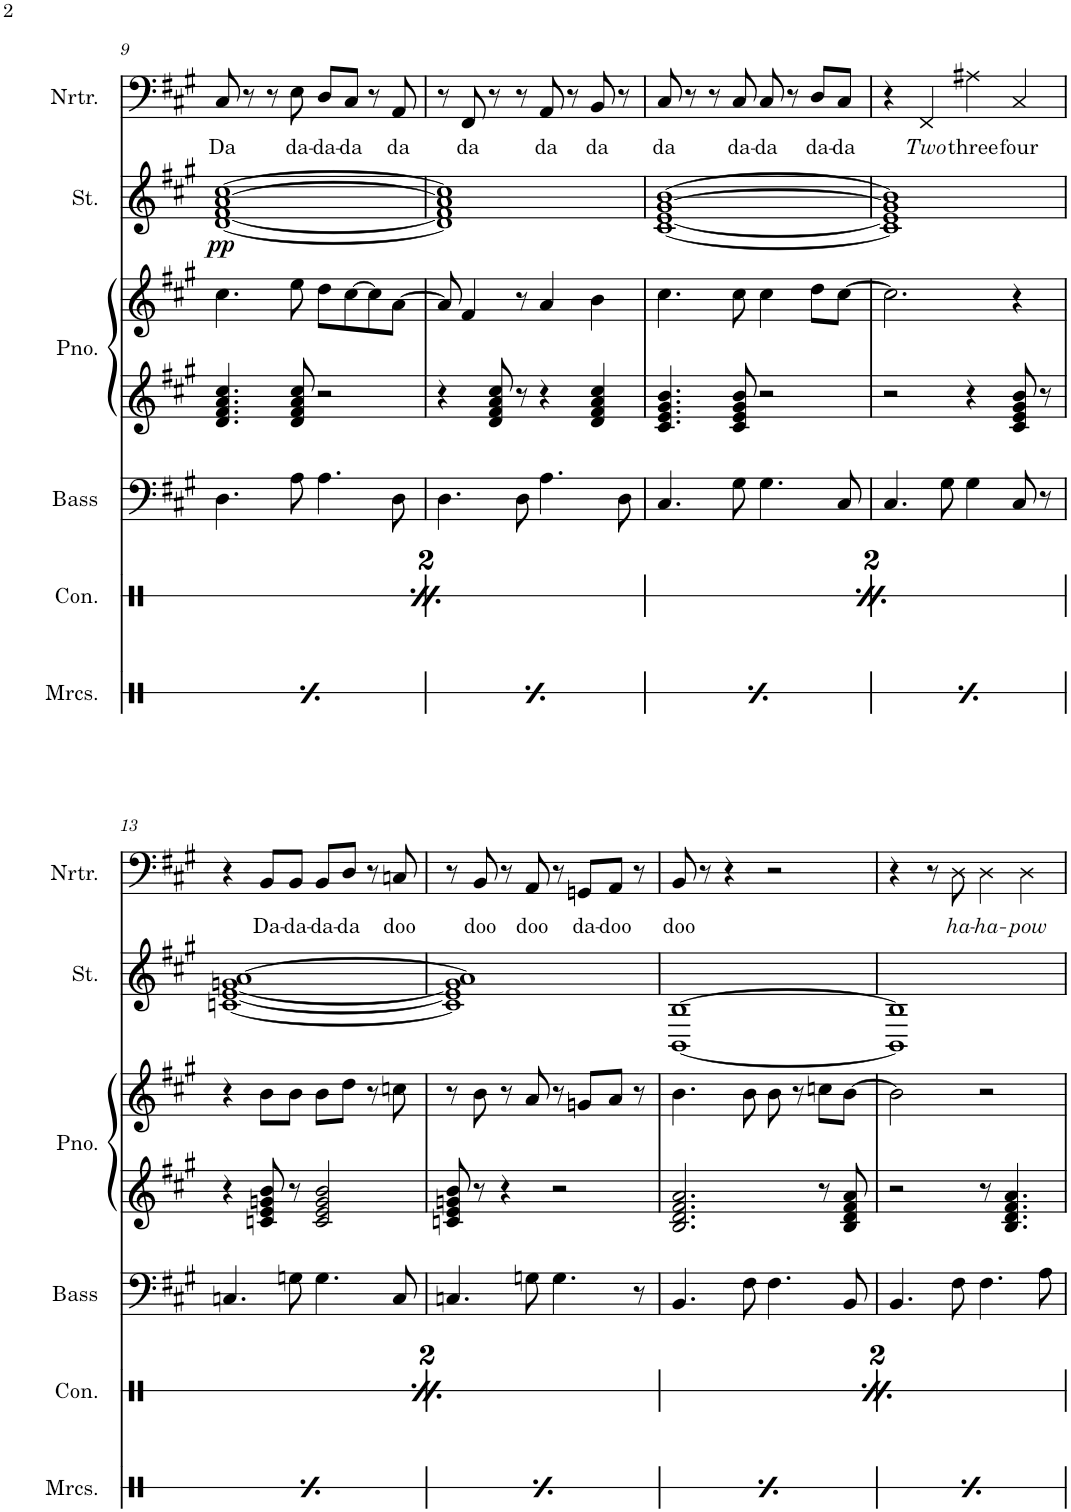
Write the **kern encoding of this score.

**kern	**dynam	**kern	**dynam	**kern	**kern	**kern	**kern	**dynam	**kern	**text
*part6	*part6	*part5	*part5	*part4	*part3	*part3	*part2	*part2	*part1	*part1
*staff7	*staff7	*staff6	*staff6	*staff5	*staff4	*staff3	*staff2	*staff2	*staff1	*staff1
*I"Those Maracas	*	*I"Congas	*	*I"Acoustic Bass	*I"Piano	*	*I"Strings	*	*I"Narrator	*
*I'Mrcs.	*	*I'Con.	*	*I'Bass	*I'Pno.	*	*I'St.	*	*I'Nrtr.	*
!!LO:PB:g=z
*clefX	*	*clefX	*	*clefF4	*clefG2	*clefG2	*clefG2	*	*clefF4	*
*	*	*	*	*Trd7c12	*	*	*	*	*	*
*k[]	*	*k[]	*	*k[f#c#g#]	*k[f#c#g#]	*k[f#c#g#]	*k[f#c#g#]	*	*k[f#c#g#]	*
*M4/4	*	*M4/4	*	*M4/4	*M4/4	*M4/4	*M4/4	*	*M4/4	*
=9	=9	=9	=9	=9	=9	=9	=9	=9	=9	=9
!	!	!LO:TX:a:t=Drums/maracas repeat for entire song, and would be hidden if MS4 wasn't MS4.	!	!	!	!	!	!	!	!
!	!LO:DY:b	!	!LO:DY:b	!	!	!	!	!LO:DY:b	!	!LO:LY:b
8Re^\L	mp	4Re/	mp	4.D\	4.d/ 4.f#/ 4.a/ 4.cc#/	4.cc#\	[1d [1f# [1a [1cc#	pp	8C#/	Da
8Re\	.	.	.	.	.	.	.	.	8r	.
8Re^\	.	4Rd/	.	.	.	.	.	.	8r	.
!	!	!	!	!	!	!	!	!	!	!LO:LY:b
8Re\J	.	.	.	8A\	8d/ 8f#/ 8a/ 8cc#/	8ee\	.	.	8E\	da-
!	!	!	!	!	!	!	!	!	!	!LO:LY:b
8Re^\L	.	8Rf/L	.	4.A\	2r	8dd\L	.	.	8D/L	-da-
!	!	!	!	!	!	!	!	!	!	!LO:LY:b
8Re\	.	8Rd/J	.	.	.	[8cc#\	.	.	8C#/J	-da
8Re^\	.	8r	.	.	.	8cc#\]	.	.	8r	.
!	!	!	!	!	!	!	!	!	!	!LO:LY:b
8Re\J	.	8Re/	.	8D\	.	[8a\J	.	.	8AA/	da
=10	=10	=10	=10	=10	=10	=10	=10	=10	=10	=10
!	!LO:DY:b	!	!	!	!	!	!	!	!	!
8Re^\L	mp	8Rf/L	.	4.D\	4r	8a/]	1d] 1f#] 1a] 1cc#]	.	8r	.
!	!	!	!	!	!	!	!	!	!	!LO:LY:b
8Re\	.	8Rd/J	.	.	.	4f#/	.	.	8FF#/	da
8Re^\	.	8r	.	.	8d/ 8f#/ 8a/ 8cc#/	.	.	.	8r	.
8Re\J	.	8Re/	.	8D\	8r	8r	.	.	8r	.
!	!	!	!	!	!	!	!	!	!	!LO:LY:b
8Re^\L	.	8r	.	4.A\	4r	4a/	.	.	8AA/	da
8Re\	.	8Re/L	.	.	.	.	.	.	8r	.
!	!	!	!	!	!	!	!	!	!	!LO:LY:b
8Re^\	.	8Rf/J	.	.	4d/ 4f#/ 4a/ 4cc#/	4b\	.	.	8BB/	da
8Re\J	.	8r	.	8D\	.	.	.	.	8r	.
=11	=11	=11	=11	=11	=11	=11	=11	=11	=11	=11
!	!	!LO:TX:a:t=Drums/maracas repeat for entire song, and would be hidden if MS4 wasn't MS4.	!	!	!	!	!	!	!	!
!	!LO:DY:b	!	!LO:DY:b	!	!	!	!	!	!	!LO:LY:b
8Re^\L	mp	4Re/	mp	4.C#/	4.c#/ 4.e/ 4.g#/ 4.b/	4.cc#\	[1c# [1e [1g# [1b	.	8C#/	da
8Re\	.	.	.	.	.	.	.	.	8r	.
8Re^\	.	4Rd/	.	.	.	.	.	.	8r	.
!	!	!	!	!	!	!	!	!	!	!LO:LY:b
8Re\J	.	.	.	8G#\	8c#/ 8e/ 8g#/ 8b/	8cc#\	.	.	8C#/	da-
!	!	!	!	!	!	!	!	!	!	!LO:LY:b
8Re^\L	.	8Rf/L	.	4.G#\	2r	4cc#\	.	.	8C#/	-da
8Re\	.	8Rd/J	.	.	.	.	.	.	8r	.
!	!	!	!	!	!	!	!	!	!	!LO:LY:b
8Re^\	.	8r	.	.	.	8dd\L	.	.	8D/L	da-
!	!	!	!	!	!	!	!	!	!	!LO:LY:b
8Re\J	.	8Re/	.	8C#/	.	[8cc#\J	.	.	8C#/J	-da
=12	=12	=12	=12	=12	=12	=12	=12	=12	=12	=12
!	!LO:DY:b	!	!	!	!	!	!	!	!	!
8Re^\L	mp	8Rf/L	.	4.C#/	2r	2.cc#\]	1c#] 1e] 1g#] 1b]	.	4r	.
8Re\	.	8Rd/J	.	.	.	.	.	.	.	.
!	!	!	!	!	!	!	!	!	!	!LO:LY:b
8Re^\	.	8r	.	.	.	.	.	.	4FF#/	Two
8Re\J	.	8Re/	.	8G#\	.	.	.	.	.	.
!	!	!	!	!	!	!	!	!	!	!LO:LY:b
8Re^\L	.	8r	.	4G#\	4r	.	.	.	4A#X\	three
8Re\	.	8Re/L	.	.	.	.	.	.	.	.
!	!	!	!	!	!	!	!	!	!	!LO:LY:b
8Re^\	.	8Rf/J	.	8C#/	8c#/ 8e/ 8g#/ 8b/	4r	.	.	4C#/	four
8Re\J	.	8r	.	8r	8r	.	.	.	.	.
!!LO:LB:g=z
=13	=13	=13	=13	=13	=13	=13	=13	=13	=13	=13
!	!	!LO:TX:a:t=Drums/maracas repeat for entire song, and would be hidden if MS4 wasn't MS4.	!	!	!	!	!	!	!	!
!	!LO:DY:b	!	!LO:DY:b	!	!	!	!	!	!	!
8Re^\L	mp	4Re/	mp	4.Cn/	4r	4r	[1cn [1e [1gn [1a	.	4r	.
8Re\	.	.	.	.	.	.	.	.	.	.
!	!	!	!	!	!	!	!	!	!	!LO:LY:b
8Re^\	.	4Rd/	.	.	8cn/ 8e/ 8gn/ 8b/	8b\L	.	.	8BB/L	Da-
!	!	!	!	!	!	!	!	!	!	!LO:LY:b
8Re\J	.	.	.	8Gn\	8r	8b\J	.	.	8BB/J	-da-
!	!	!	!	!	!	!	!	!	!	!LO:LY:b
8Re^\L	.	8Rf/L	.	4.G\	2c/ 2e/ 2g/ 2b/	8b\L	.	.	8BB/L	-da-
!	!	!	!	!	!	!	!	!	!	!LO:LY:b
8Re\	.	8Rd/J	.	.	.	8dd\J	.	.	8D/J	-da
8Re^\	.	8r	.	.	.	8r	.	.	8r	.
!	!	!	!	!	!	!	!	!	!	!LO:LY:b
8Re\J	.	8Re/	.	8C/	.	8ccn\	.	.	8Cn/	doo
=14	=14	=14	=14	=14	=14	=14	=14	=14	=14	=14
!	!LO:DY:b	!	!	!	!	!	!	!	!	!
8Re^\L	mp	8Rf/L	.	4.Cn/	8cn/ 8e/ 8gn/ 8b/	8r	1c] 1e] 1g] 1a]	.	8r	.
!	!	!	!	!	!	!	!	!	!	!LO:LY:b
8Re\	.	8Rd/J	.	.	8r	8b\	.	.	8BB/	doo
8Re^\	.	8r	.	.	4r	8r	.	.	8r	.
!	!	!	!	!	!	!	!	!	!	!LO:LY:b
8Re\J	.	8Re/	.	8Gn\	.	8a/	.	.	8AA/	doo
8Re^\L	.	8r	.	4.G\	2r	8r	.	.	8r	.
!	!	!	!	!	!	!	!	!	!	!LO:LY:b
8Re\	.	8Re/L	.	.	.	8gn/L	.	.	8GGn/L	da-
!	!	!	!	!	!	!	!	!	!	!LO:LY:b
8Re^\	.	8Rf/J	.	.	.	8a/J	.	.	8AA/J	-doo
8Re\J	.	8r	.	8r	.	8r	.	.	8r	.
=15	=15	=15	=15	=15	=15	=15	=15	=15	=15	=15
!	!	!LO:TX:a:t=Drums/maracas repeat for entire song, and would be hidden if MS4 wasn't MS4.	!	!	!	!	!	!	!	!
!	!LO:DY:b	!	!LO:DY:b	!	!	!	!	!	!	!LO:LY:b
8Re^\L	mp	4Re/	mp	4.BB/	2.B/ 2.d/ 2.f#/ 2.a/	4.b\	[1BB [1B	.	8BB/	doo
8Re\	.	.	.	.	.	.	.	.	8r	.
8Re^\	.	4Rd/	.	.	.	.	.	.	4r	.
8Re\J	.	.	.	8F#\	.	8b\	.	.	.	.
8Re^\L	.	8Rf/L	.	4.F#\	.	8b\	.	.	2r	.
8Re\	.	8Rd/J	.	.	.	8r	.	.	.	.
8Re^\	.	8r	.	.	8r	8ccn\L	.	.	.	.
8Re\J	.	8Re/	.	8BB/	8B/ 8d/ 8f#/ 8a/	[8b\J	.	.	.	.
=16	=16	=16	=16	=16	=16	=16	=16	=16	=16	=16
!	!LO:DY:b	!	!	!	!	!	!	!	!	!
8Re^\L	mp	8Rf/L	.	4.BB/	2r	2b\]	1BB] 1B]	.	4r	.
8Re\	.	8Rd/J	.	.	.	.	.	.	.	.
8Re^\	.	8r	.	.	.	.	.	.	8r	.
!	!	!	!	!	!	!	!	!	!	!LO:LY:b
8Re\J	.	8Re/	.	8F#\	.	.	.	.	8D\	ha-
!	!	!	!	!	!	!	!	!	!	!LO:LY:b
8Re^\L	.	8r	.	4.F#\	8r	2r	.	.	4D\	-ha-
8Re\	.	8Re/L	.	.	4.B/ 4.d/ 4.f#/ 4.a/	.	.	.	.	.
!	!	!	!	!	!	!	!	!	!	!LO:LY:b
8Re^\	.	8Rf/J	.	.	.	.	.	.	4D\	-pow
8Re\J	.	8r	.	8A\	.	.	.	.	.	.
=	=	=	=	=	=	=	=	=	=	=
*-	*-	*-	*-	*-	*-	*-	*-	*-	*-	*-
